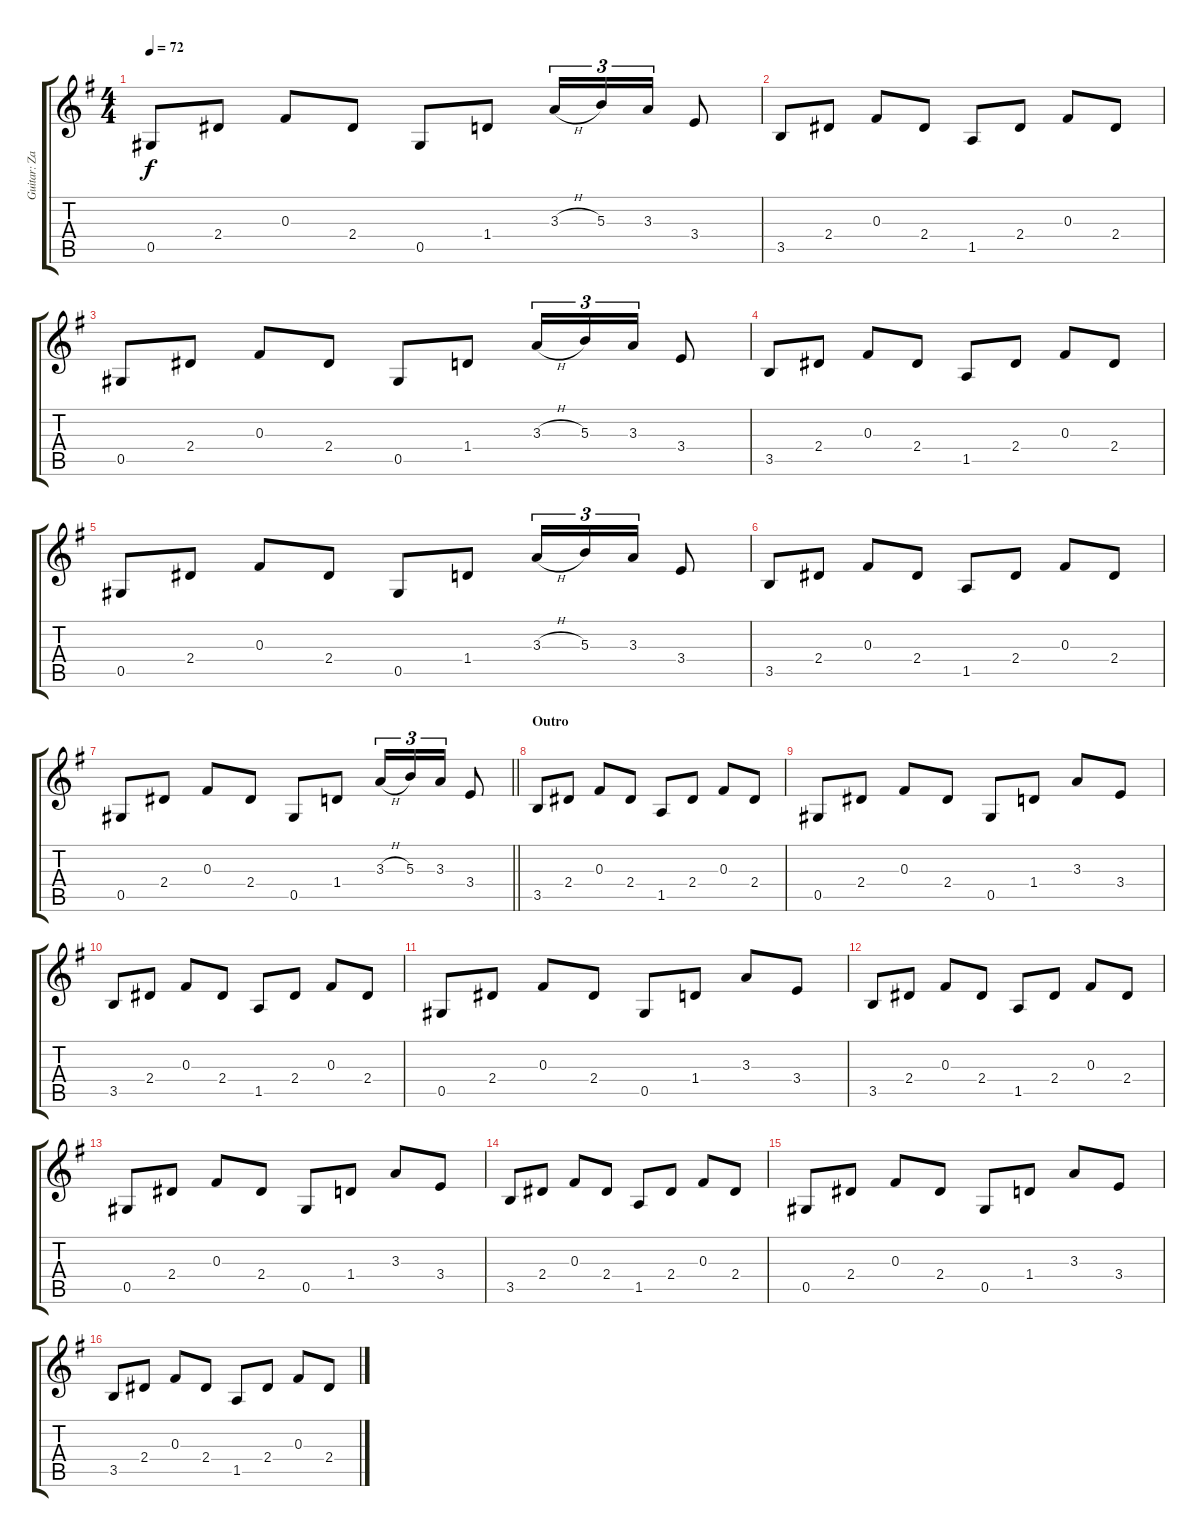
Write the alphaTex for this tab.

\track ("Guitar: Zakk" "Guitar: Za") {instrument overdrivenguitar}
\staff {score tabs}
\tuning (Eb4 Bb3 Gb3 Db3 Ab2 Eb2) {hide}
\ts (4 4)
\tempo 72
\clef g2
\ks g
0.5.8{dy f} 2.4.8 0.3.8 2.4.8 0.5.8 1.4.8 3.3{h}.16{tu (3 2)} 5.3.16{tu (3 2)} 3.3.16{tu (3 2)} 3.4.8 |
3.5.8 2.4.8 0.3.8 2.4.8 1.5.8 2.4.8 0.3.8 2.4.8 |
0.5.8 2.4.8 0.3.8 2.4.8 0.5.8 1.4.8 3.3{h}.16{tu (3 2)} 5.3.16{tu (3 2)} 3.3.16{tu (3 2)} 3.4.8 |
3.5.8 2.4.8 0.3.8 2.4.8 1.5.8 2.4.8 0.3.8 2.4.8 |
0.5.8 2.4.8 0.3.8 2.4.8 0.5.8 1.4.8 3.3{h}.16{tu (3 2)} 5.3.16{tu (3 2)} 3.3.16{tu (3 2)} 3.4.8 |
3.5.8 2.4.8 0.3.8 2.4.8 1.5.8 2.4.8 0.3.8 2.4.8 |
\barLineRight lightlight
0.5.8 2.4.8 0.3.8 2.4.8 0.5.8 1.4.8 3.3{h}.16{tu (3 2)} 5.3.16{tu (3 2)} 3.3.16{tu (3 2)} 3.4.8 |
\section ("" "Outro")
3.5.8 2.4.8 0.3.8 2.4.8 1.5.8 2.4.8 0.3.8 2.4.8 |
0.5.8 2.4.8 0.3.8 2.4.8 0.5.8 1.4.8 3.3.8 3.4.8 |
3.5.8 2.4.8 0.3.8 2.4.8 1.5.8 2.4.8 0.3.8 2.4.8 |
0.5.8 2.4.8 0.3.8 2.4.8 0.5.8 1.4.8 3.3.8 3.4.8 |
3.5.8 2.4.8 0.3.8 2.4.8 1.5.8 2.4.8 0.3.8 2.4.8 |
0.5.8 2.4.8 0.3.8 2.4.8 0.5.8 1.4.8 3.3.8 3.4.8 |
3.5.8 2.4.8 0.3.8 2.4.8 1.5.8 2.4.8 0.3.8 2.4.8 |
0.5.8 2.4.8 0.3.8 2.4.8 0.5.8 1.4.8 3.3.8 3.4.8 |
3.5.8 2.4.8 0.3.8 2.4.8 1.5.8 2.4.8 0.3.8 2.4.8
